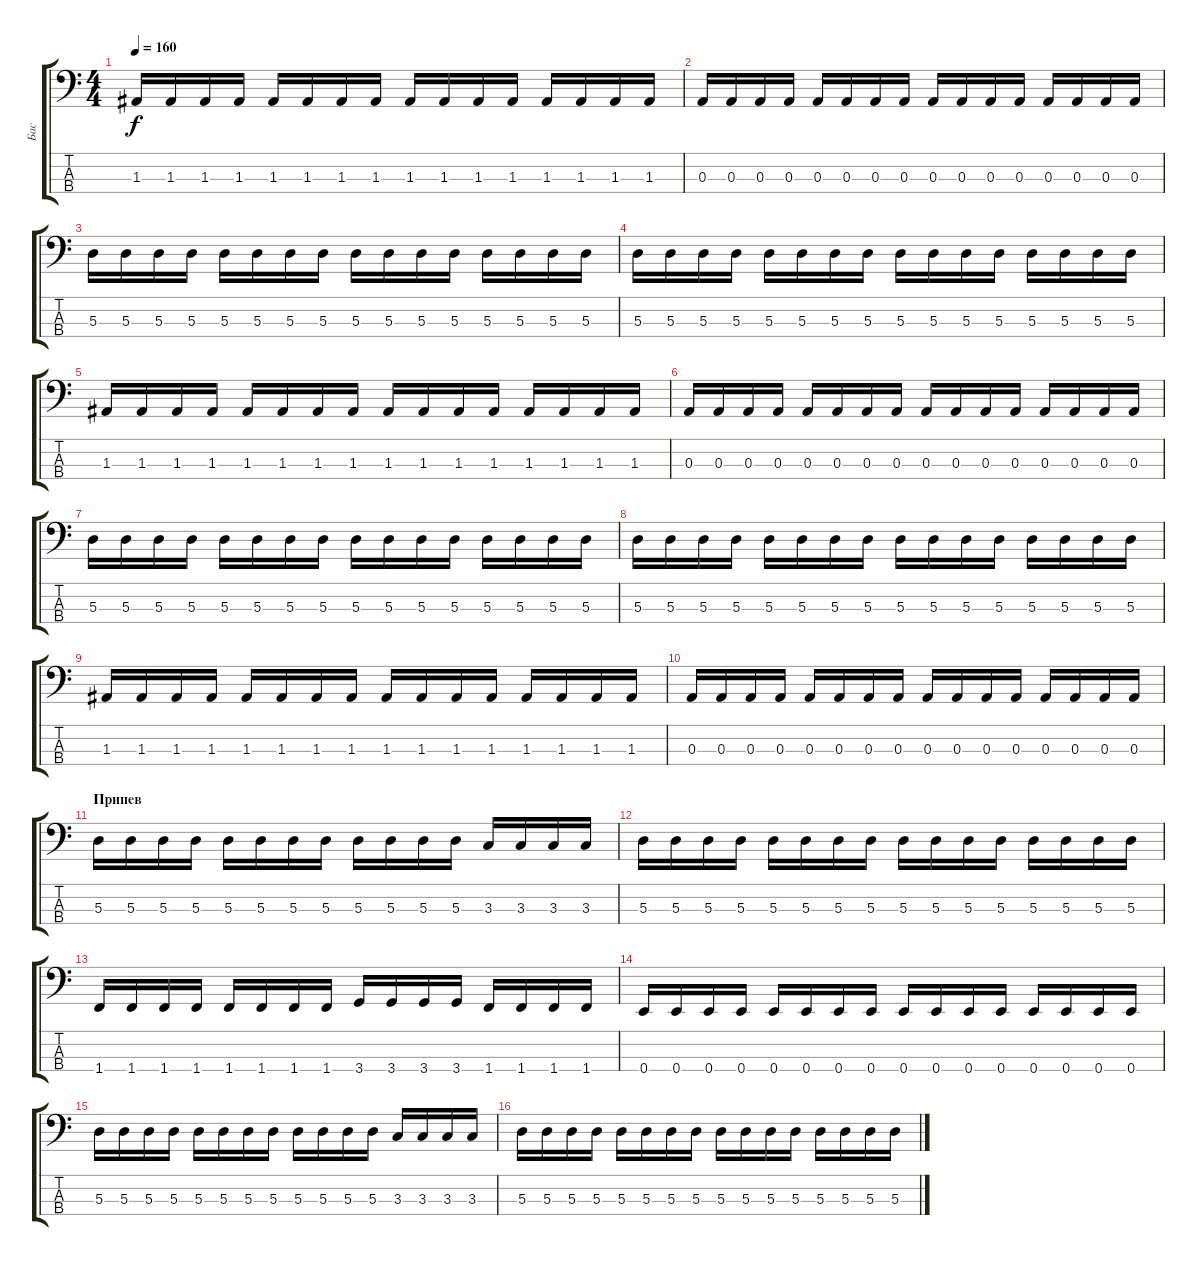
\track ("Бас" "Бас") {instrument electricbassfinger}
\staff {score tabs}
\tuning (G2 D2 A1 E1) {hide}
\ts (4 4)
\tempo 160
\clef f4
\ks c
1.3.16{dy f} 1.3.16 1.3.16 1.3.16 1.3.16 1.3.16 1.3.16 1.3.16 1.3.16 1.3.16 1.3.16 1.3.16 1.3.16 1.3.16 1.3.16 1.3.16 |
0.3.16 0.3.16 0.3.16 0.3.16 0.3.16 0.3.16 0.3.16 0.3.16 0.3.16 0.3.16 0.3.16 0.3.16 0.3.16 0.3.16 0.3.16 0.3.16 |
5.3.16 5.3.16 5.3.16 5.3.16 5.3.16 5.3.16 5.3.16 5.3.16 5.3.16 5.3.16 5.3.16 5.3.16 5.3.16 5.3.16 5.3.16 5.3.16 |
5.3.16 5.3.16 5.3.16 5.3.16 5.3.16 5.3.16 5.3.16 5.3.16 5.3.16 5.3.16 5.3.16 5.3.16 5.3.16 5.3.16 5.3.16 5.3.16 |
1.3.16 1.3.16 1.3.16 1.3.16 1.3.16 1.3.16 1.3.16 1.3.16 1.3.16 1.3.16 1.3.16 1.3.16 1.3.16 1.3.16 1.3.16 1.3.16 |
0.3.16 0.3.16 0.3.16 0.3.16 0.3.16 0.3.16 0.3.16 0.3.16 0.3.16 0.3.16 0.3.16 0.3.16 0.3.16 0.3.16 0.3.16 0.3.16 |
5.3.16 5.3.16 5.3.16 5.3.16 5.3.16 5.3.16 5.3.16 5.3.16 5.3.16 5.3.16 5.3.16 5.3.16 5.3.16 5.3.16 5.3.16 5.3.16 |
5.3.16 5.3.16 5.3.16 5.3.16 5.3.16 5.3.16 5.3.16 5.3.16 5.3.16 5.3.16 5.3.16 5.3.16 5.3.16 5.3.16 5.3.16 5.3.16 |
1.3.16 1.3.16 1.3.16 1.3.16 1.3.16 1.3.16 1.3.16 1.3.16 1.3.16 1.3.16 1.3.16 1.3.16 1.3.16 1.3.16 1.3.16 1.3.16 |
0.3.16 0.3.16 0.3.16 0.3.16 0.3.16 0.3.16 0.3.16 0.3.16 0.3.16 0.3.16 0.3.16 0.3.16 0.3.16 0.3.16 0.3.16 0.3.16 |
\section ("" "Припев")
5.3.16 5.3.16 5.3.16 5.3.16 5.3.16 5.3.16 5.3.16 5.3.16 5.3.16 5.3.16 5.3.16 5.3.16 3.3.16 3.3.16 3.3.16 3.3.16 |
5.3.16 5.3.16 5.3.16 5.3.16 5.3.16 5.3.16 5.3.16 5.3.16 5.3.16 5.3.16 5.3.16 5.3.16 5.3.16 5.3.16 5.3.16 5.3.16 |
1.4.16 1.4.16 1.4.16 1.4.16 1.4.16 1.4.16 1.4.16 1.4.16 3.4.16 3.4.16 3.4.16 3.4.16 1.4.16 1.4.16 1.4.16 1.4.16 |
0.4.16 0.4.16 0.4.16 0.4.16 0.4.16 0.4.16 0.4.16 0.4.16 0.4.16 0.4.16 0.4.16 0.4.16 0.4.16 0.4.16 0.4.16 0.4.16 |
5.3.16 5.3.16 5.3.16 5.3.16 5.3.16 5.3.16 5.3.16 5.3.16 5.3.16 5.3.16 5.3.16 5.3.16 3.3.16 3.3.16 3.3.16 3.3.16 |
5.3.16 5.3.16 5.3.16 5.3.16 5.3.16 5.3.16 5.3.16 5.3.16 5.3.16 5.3.16 5.3.16 5.3.16 5.3.16 5.3.16 5.3.16 5.3.16
